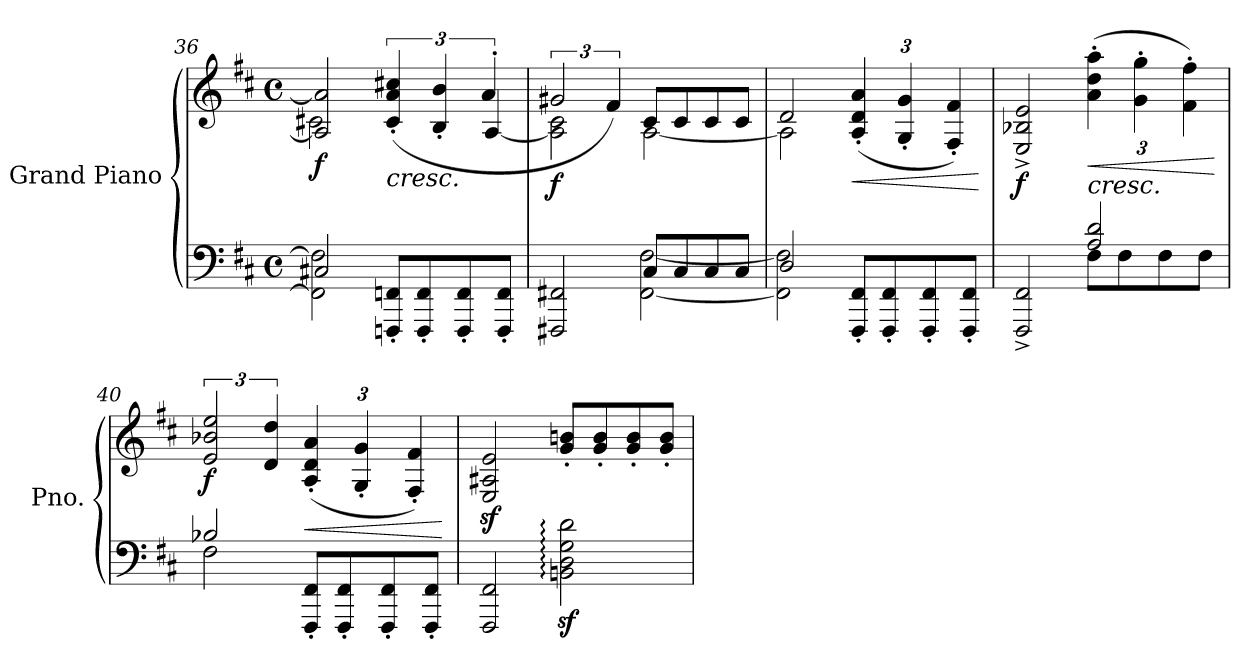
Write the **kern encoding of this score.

**kern	**kern	**dynam
*part1	*part1	*part1
*staff2	*staff1	*staff1/2
*I"Grand Piano	*	*
*I'Pno.	*	*
*clefF4	*clefG2	*
*k[f#c#]	*k[f#c#]	*
*M4/4	*M4/4	*
*met(c)	*met(c)	*
=36	=36	=36
*^	*^	*
!	!	!	!	!LO:DY:b
2C#X/	2FF\] 2F\]	2A/] 2a/]	2c#X\	f
!	!	!	!	!LO:HP:b
*	*	*	*Xtuplet	*
8FFFn/' 8FFn/'L	2ryy	(>6c#/' 6a/' 6cc#X/'	3ryy	<
8FFF/' 8FF/'	.	.	.	.
.	.	6B/' 6b/'	.	.
8FFF/' 8FF/'	.	.	.	.
.	.	6a'/	[6A/	.
8FFF/' 8FF/'J	.	.	.	.
=37	=37	=37	=37	=37
*	*	*tuplet	*	*
!	!	!	!	!LO:DY:b
2FFF#X/ 2FF#X/	2ryy	3g#X/	2A\] 2c#\	f
.	.	6f#/)	.	.
8C#/L	[2FF#\ [2F#\	8c#/L	[2A\	.
8C#/	.	8c#/	.	.
8C#/	.	8c#/	.	.
8C#/J	.	8c#/J	.	.
=38	=38	=38	=38	=38
2D/	2FF#\] 2F#\]	2d/	2A\]	.
*	*	*Xbrackettup	*	*
!	!	!	!	!LO:HP:b
8FFF#/' 8FF#/'L	2ryy	(<6A/' 6d/' 6a/'	2ryy	<
8FFF#/' 8FF#/'	.	.	.	.
.	.	6G/' 6g/'	.	.
8FFF#/' 8FF#/'	.	.	.	.
.	.	6F#/' 6f#/')	.	.
8FFF#/' 8FF#/'J	.	.	.	.
*v	*v	*	*	*
*	*v	*v	*
.	.	[
!!LO:LB:g=z
=39	=39	=39
*^	*	*
!	!	!	!LO:DY:b
2FFF#/^ 2FF#/^	2ryy	2E/^ 2B-X/^ 2e/^	f
!	!	!LO:TX:b:i:t=cresc.	!
!	!	!	!LO:HP:b
2A/ 2d/	8F#\L	(>6a\' 6dd\' 6aa\'	<
.	8F#\	.	.
.	.	6g\' 6gg\'	.
.	8F#\	.	.
.	.	6f#\' 6ff#\')	.
.	8F#\J	.	.
*v	*v	*	*
.	.	[
=40	=40	=40
*^	*	*
*	*	*brackettup	*
!	!	!	!LO:DY:b
2B-X/	2F#\	3e/ 3b-X/ 3ee/	f
.	.	6d/ 6dd/	.
*	*	*Xbrackettup	*
!	!	!	!LO:HP:b
8FFF#/' 8FF#/'L	2ryy	(<6A/' 6d/' 6a/'	<
8FFF#/' 8FF#/'	.	.	.
.	.	6G/' 6g/'	.
8FFF#/' 8FF#/'	.	.	.
.	.	6F#/' 6f#/')	.
8FFF#/' 8FF#/'J	.	.	.
*v	*v	*	*
.	.	[
=41	=41	=41
2FFF#/ 2FF#/	2E/z< 2A#X/z< 2e/z<	.
2BBn\z<: 2D\z<: 2G\z<: 2d\z<:	8g/' 8bn/'L	.
.	8g/' 8b/'	.
.	8g/' 8b/'	.
.	8g/' 8b/'J	.
.	.	[
=	=	=
*-	*-	*-
